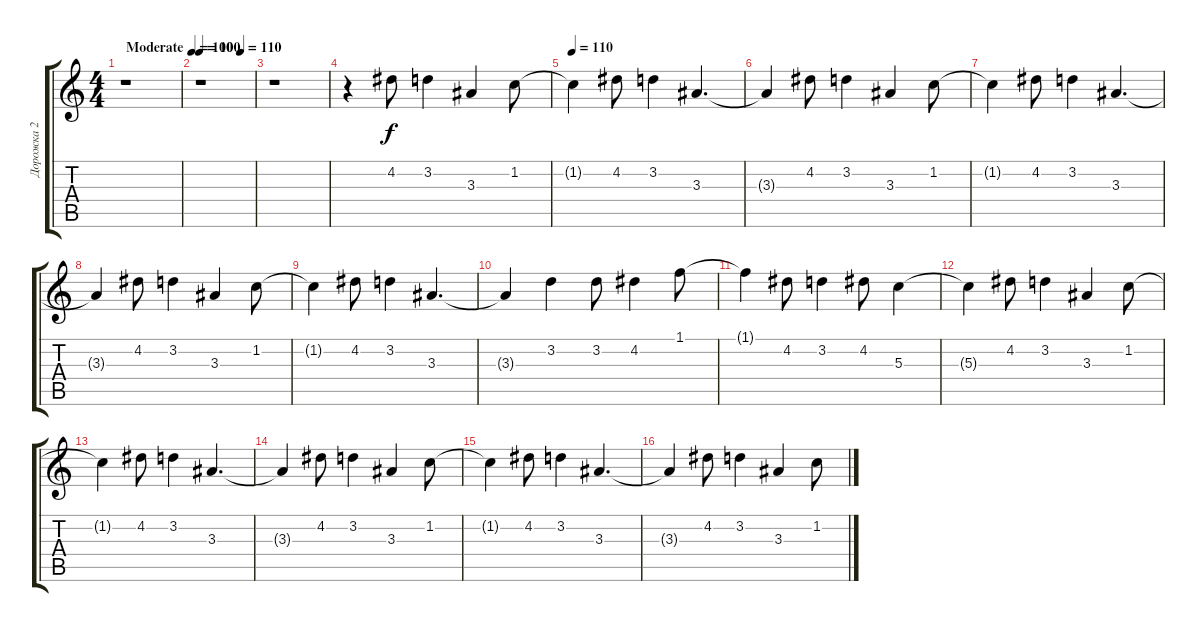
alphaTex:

\track ("Дорожка 2" "Дорожка 2") {instrument overdrivenguitar}
\staff {score tabs}
\tuning (E4 B3 G3 D3 A2 E2) {hide}
\ts (4 4)
\tempo (100 "Moderate")
\clef g2
\ks c
r.1{dy f instrument overdrivenguitar} |
\tempo 100
\tempo (110 0.75)
r.1 |
r.1 |
r.4 4.2.8 3.2.4 3.3.4 1.2.8 |
\tempo 110
1.2{t}.4 4.2.8 3.2.4 3.3.4{d} |
3.3{t}.4 4.2.8 3.2.4 3.3.4 1.2.8 |
1.2{t}.4 4.2.8 3.2.4 3.3.4{d} |
3.3{t}.4 4.2.8 3.2.4 3.3.4 1.2.8 |
1.2{t}.4 4.2.8 3.2.4 3.3.4{d} |
3.3{t}.4 3.2.4 3.2.8 4.2.4 1.1.8 |
1.1{t}.4 4.2.8 3.2.4 4.2.8 5.3.4 |
5.3{t}.4 4.2.8 3.2.4 3.3.4 1.2.8 |
1.2{t}.4 4.2.8 3.2.4 3.3.4{d} |
3.3{t}.4 4.2.8 3.2.4 3.3.4 1.2.8 |
1.2{t}.4 4.2.8 3.2.4 3.3.4{d} |
3.3{t}.4 4.2.8 3.2.4 3.3.4 1.2.8
